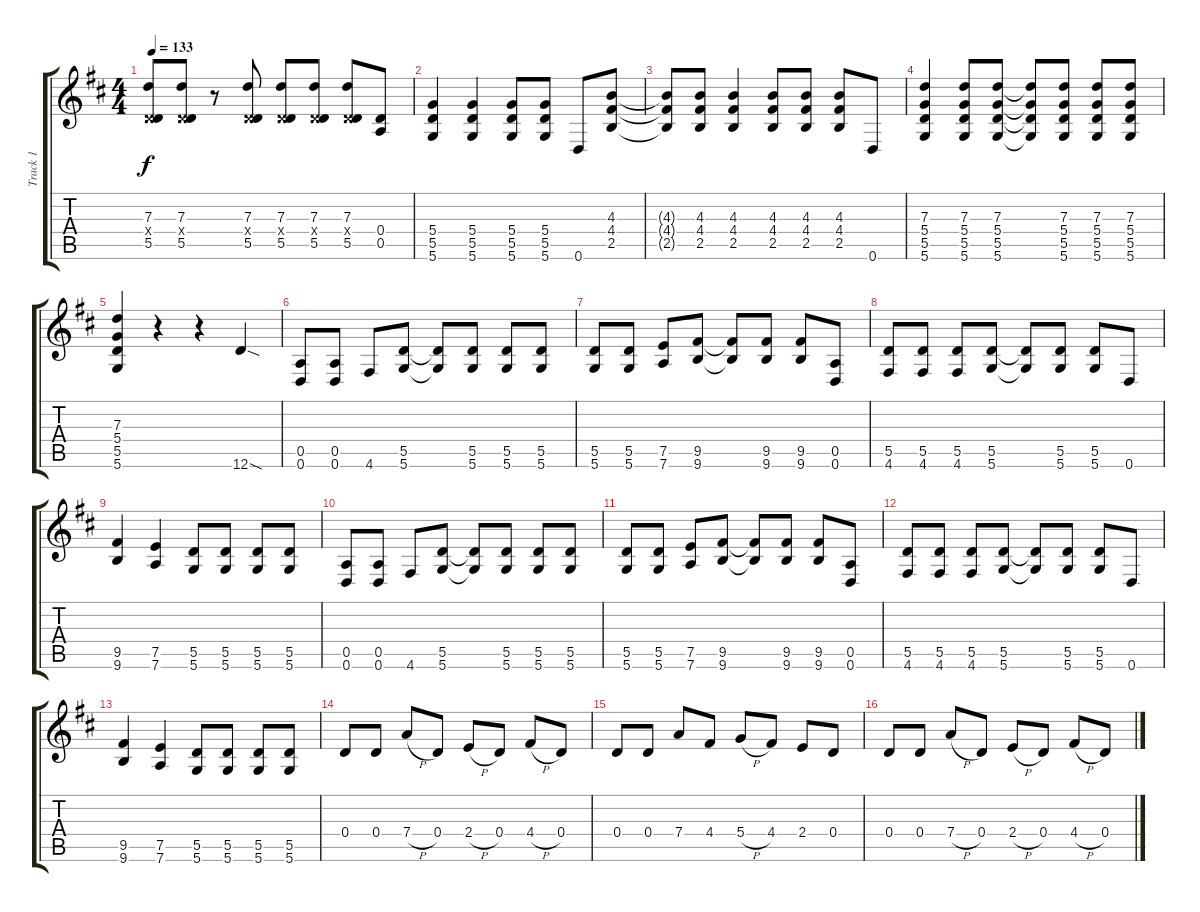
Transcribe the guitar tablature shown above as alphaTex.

\track ("Track 1" "Track 1") {instrument distortionguitar}
\staff {score tabs}
\tuning (E4 B3 G3 D3 A2 D2) {hide}
\ts (4 4)
\tempo 133
\clef g2
\ks d
(7.3 0.4{x} 5.5).8{dy f} (7.3 0.4{x} 5.5).8 r.8 (7.3 0.4{x} 5.5).8 (7.3 0.4{x} 5.5).8 (7.3 0.4{x} 5.5).8 (7.3 0.4{x} 5.5).8 (0.4 0.5).8 |
(5.4 5.5 5.6).4 (5.4 5.5 5.6).4 (5.4 5.5 5.6).8 (5.4 5.5 5.6).8 0.6.8 (4.3 4.4 2.5).8 |
(4.3{t} 4.4{t} 2.5{t}).8 (4.3 4.4 2.5).8 (4.3 4.4 2.5).4 (4.3 4.4 2.5).8 (4.3 4.4 2.5).8 (4.3 4.4 2.5).8 0.6.8 |
(7.3 5.4 5.5 5.6).4 (7.3 5.4 5.5 5.6).8 (7.3 5.4 5.5 5.6).8 (7.3{t} 5.4{t} 5.5{t} 5.6{t}).8 (7.3 5.4 5.5 5.6).8 (7.3 5.4 5.5 5.6).8 (7.3 5.4 5.5 5.6).8 |
(7.3 5.4 5.5 5.6).4 r.4 r.4 12.6{sod}.4 |
(0.5 0.6).8 (0.5 0.6).8 4.6.8 (5.5 5.6).8 (5.5{t} 5.6{t}).8 (5.5 5.6).8 (5.5 5.6).8 (5.5 5.6).8 |
(5.5 5.6).8 (5.5 5.6).8 (7.5 7.6).8 (9.5 9.6).8 (9.5{t} 9.6{t}).8 (9.5 9.6).8 (9.5 9.6).8 (0.5 0.6).8 |
(5.5 4.6).8 (5.5 4.6).8 (5.5 4.6).8 (5.5 5.6).8 (5.5{t} 5.6{t}).8 (5.5 5.6).8 (5.5 5.6).8 0.6.8 |
(9.5 9.6).4 (7.5 7.6).4 (5.5 5.6).8 (5.5 5.6).8 (5.5 5.6).8 (5.5 5.6).8 |
(0.5 0.6).8 (0.5 0.6).8 4.6.8 (5.5 5.6).8 (5.5{t} 5.6{t}).8 (5.5 5.6).8 (5.5 5.6).8 (5.5 5.6).8 |
(5.5 5.6).8 (5.5 5.6).8 (7.5 7.6).8 (9.5 9.6).8 (9.5{t} 9.6{t}).8 (9.5 9.6).8 (9.5 9.6).8 (0.5 0.6).8 |
(5.5 4.6).8 (5.5 4.6).8 (5.5 4.6).8 (5.5 5.6).8 (5.5{t} 5.6{t}).8 (5.5 5.6).8 (5.5 5.6).8 0.6.8 |
(9.5 9.6).4 (7.5 7.6).4 (5.5 5.6).8 (5.5 5.6).8 (5.5 5.6).8 (5.5 5.6).8 |
0.4.8 0.4.8 7.4{h}.8 0.4.8 2.4{h}.8 0.4.8 4.4{h}.8 0.4.8 |
0.4.8 0.4.8 7.4.8 4.4.8 5.4{h}.8 4.4.8 2.4.8 0.4.8 |
0.4.8 0.4.8 7.4{h}.8 0.4.8 2.4{h}.8 0.4.8 4.4{h}.8 0.4.8
